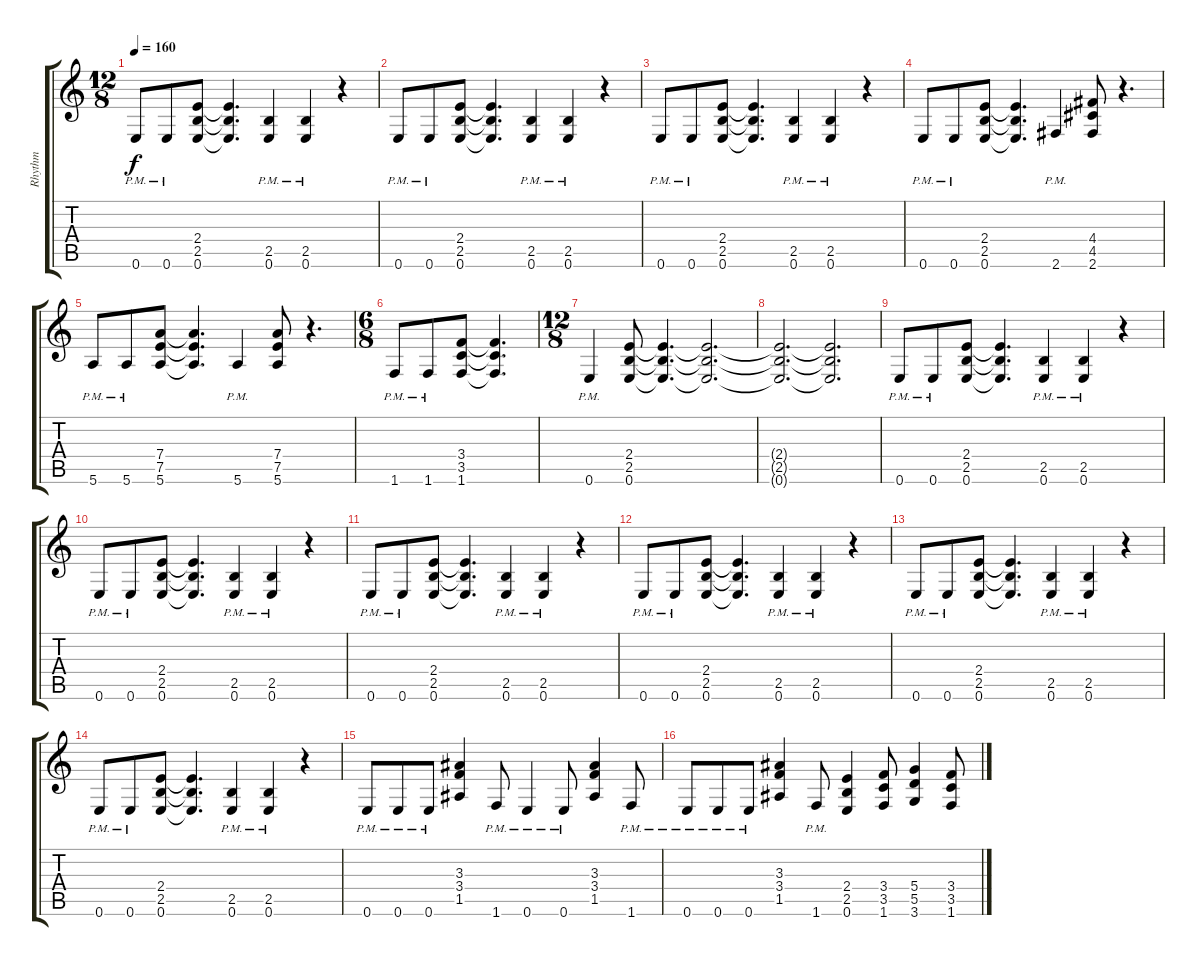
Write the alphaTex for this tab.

\track ("Rhythm" "Rhythm") {instrument distortionguitar}
\staff {score tabs}
\tuning (E4 B3 G3 D3 A2 E2) {hide}
\ts (12 8)
\tempo 160
\clef g2
\ks c
0.6{pm}.8{dy f instrument distortionguitar} 0.6{pm}.8 (2.4 2.5 0.6).8 (2.4{t} 2.5{t} 0.6{t}).4{d} (2.5{pm} 0.6{pm}).4 (2.5{pm} 0.6{pm}).4 r.4 |
0.6{pm}.8 0.6{pm}.8 (2.4 2.5 0.6).8 (2.4{t} 2.5{t} 0.6{t}).4{d} (2.5{pm} 0.6{pm}).4 (2.5{pm} 0.6{pm}).4 r.4 |
0.6{pm}.8 0.6{pm}.8 (2.4 2.5 0.6).8 (2.4{t} 2.5{t} 0.6{t}).4{d} (2.5{pm} 0.6{pm}).4 (2.5{pm} 0.6{pm}).4 r.4 |
0.6{pm}.8 0.6{pm}.8 (2.4 2.5 0.6).8 (2.4{t} 2.5{t} 0.6{t}).4{d} 2.6{pm}.4 (4.4 4.5 2.6).8 r.4{d} |
5.6{pm}.8 5.6{pm}.8 (7.4 7.5 5.6).8 (7.4{t} 7.5{t} 5.6{t}).4{d} 5.6{pm}.4 (7.4 7.5 5.6).8 r.4{d} |
\ts (6 8)
1.6{pm}.8 1.6{pm}.8 (3.4 3.5 1.6).8 (3.4{t} 3.5{t} 1.6{t}).4{d} |
\ts (12 8)
0.6{pm}.4 (2.4 2.5 0.6).8 (2.4{t} 2.5{t} 0.6{t}).4{d} (2.4{t} 2.5{t} 0.6{t}).2{d} |
(2.4{t} 2.5{t} 0.6{t}).2{d} (2.4{t} 2.5{t} 0.6{t}).2{d} |
0.6{pm}.8 0.6{pm}.8 (2.4 2.5 0.6).8 (2.4{t} 2.5{t} 0.6{t}).4{d} (2.5{pm} 0.6{pm}).4 (2.5{pm} 0.6{pm}).4 r.4 |
0.6{pm}.8 0.6{pm}.8 (2.4 2.5 0.6).8 (2.4{t} 2.5{t} 0.6{t}).4{d} (2.5{pm} 0.6{pm}).4 (2.5{pm} 0.6{pm}).4 r.4 |
0.6{pm}.8{balance 0} 0.6{pm}.8 (2.4 2.5 0.6).8 (2.4{t} 2.5{t} 0.6{t}).4{d} (2.5{pm} 0.6{pm}).4 (2.5{pm} 0.6{pm}).4 r.4 |
0.6{pm}.8 0.6{pm}.8 (2.4 2.5 0.6).8 (2.4{t} 2.5{t} 0.6{t}).4{d} (2.5{pm} 0.6{pm}).4 (2.5{pm} 0.6{pm}).4 r.4 |
0.6{pm}.8 0.6{pm}.8 (2.4 2.5 0.6).8 (2.4{t} 2.5{t} 0.6{t}).4{d} (2.5{pm} 0.6{pm}).4 (2.5{pm} 0.6{pm}).4 r.4 |
0.6{pm}.8 0.6{pm}.8 (2.4 2.5 0.6).8 (2.4{t} 2.5{t} 0.6{t}).4{d} (2.5{pm} 0.6{pm}).4 (2.5{pm} 0.6{pm}).4 r.4 |
0.6{pm}.8 0.6{pm}.8 0.6{pm}.8 (3.3 3.4 1.5).4 1.6{pm}.8 0.6{pm}.4 0.6{pm}.8 (3.3 3.4 1.5).4 1.6{pm}.8 |
0.6{pm}.8 0.6{pm}.8 0.6{pm}.8 (3.3 3.4 1.5).4 1.6{pm}.8 (2.4 2.5 0.6).4 (3.4 3.5 1.6).8 (5.4 5.5 3.6).4 (3.4 3.5 1.6).8
